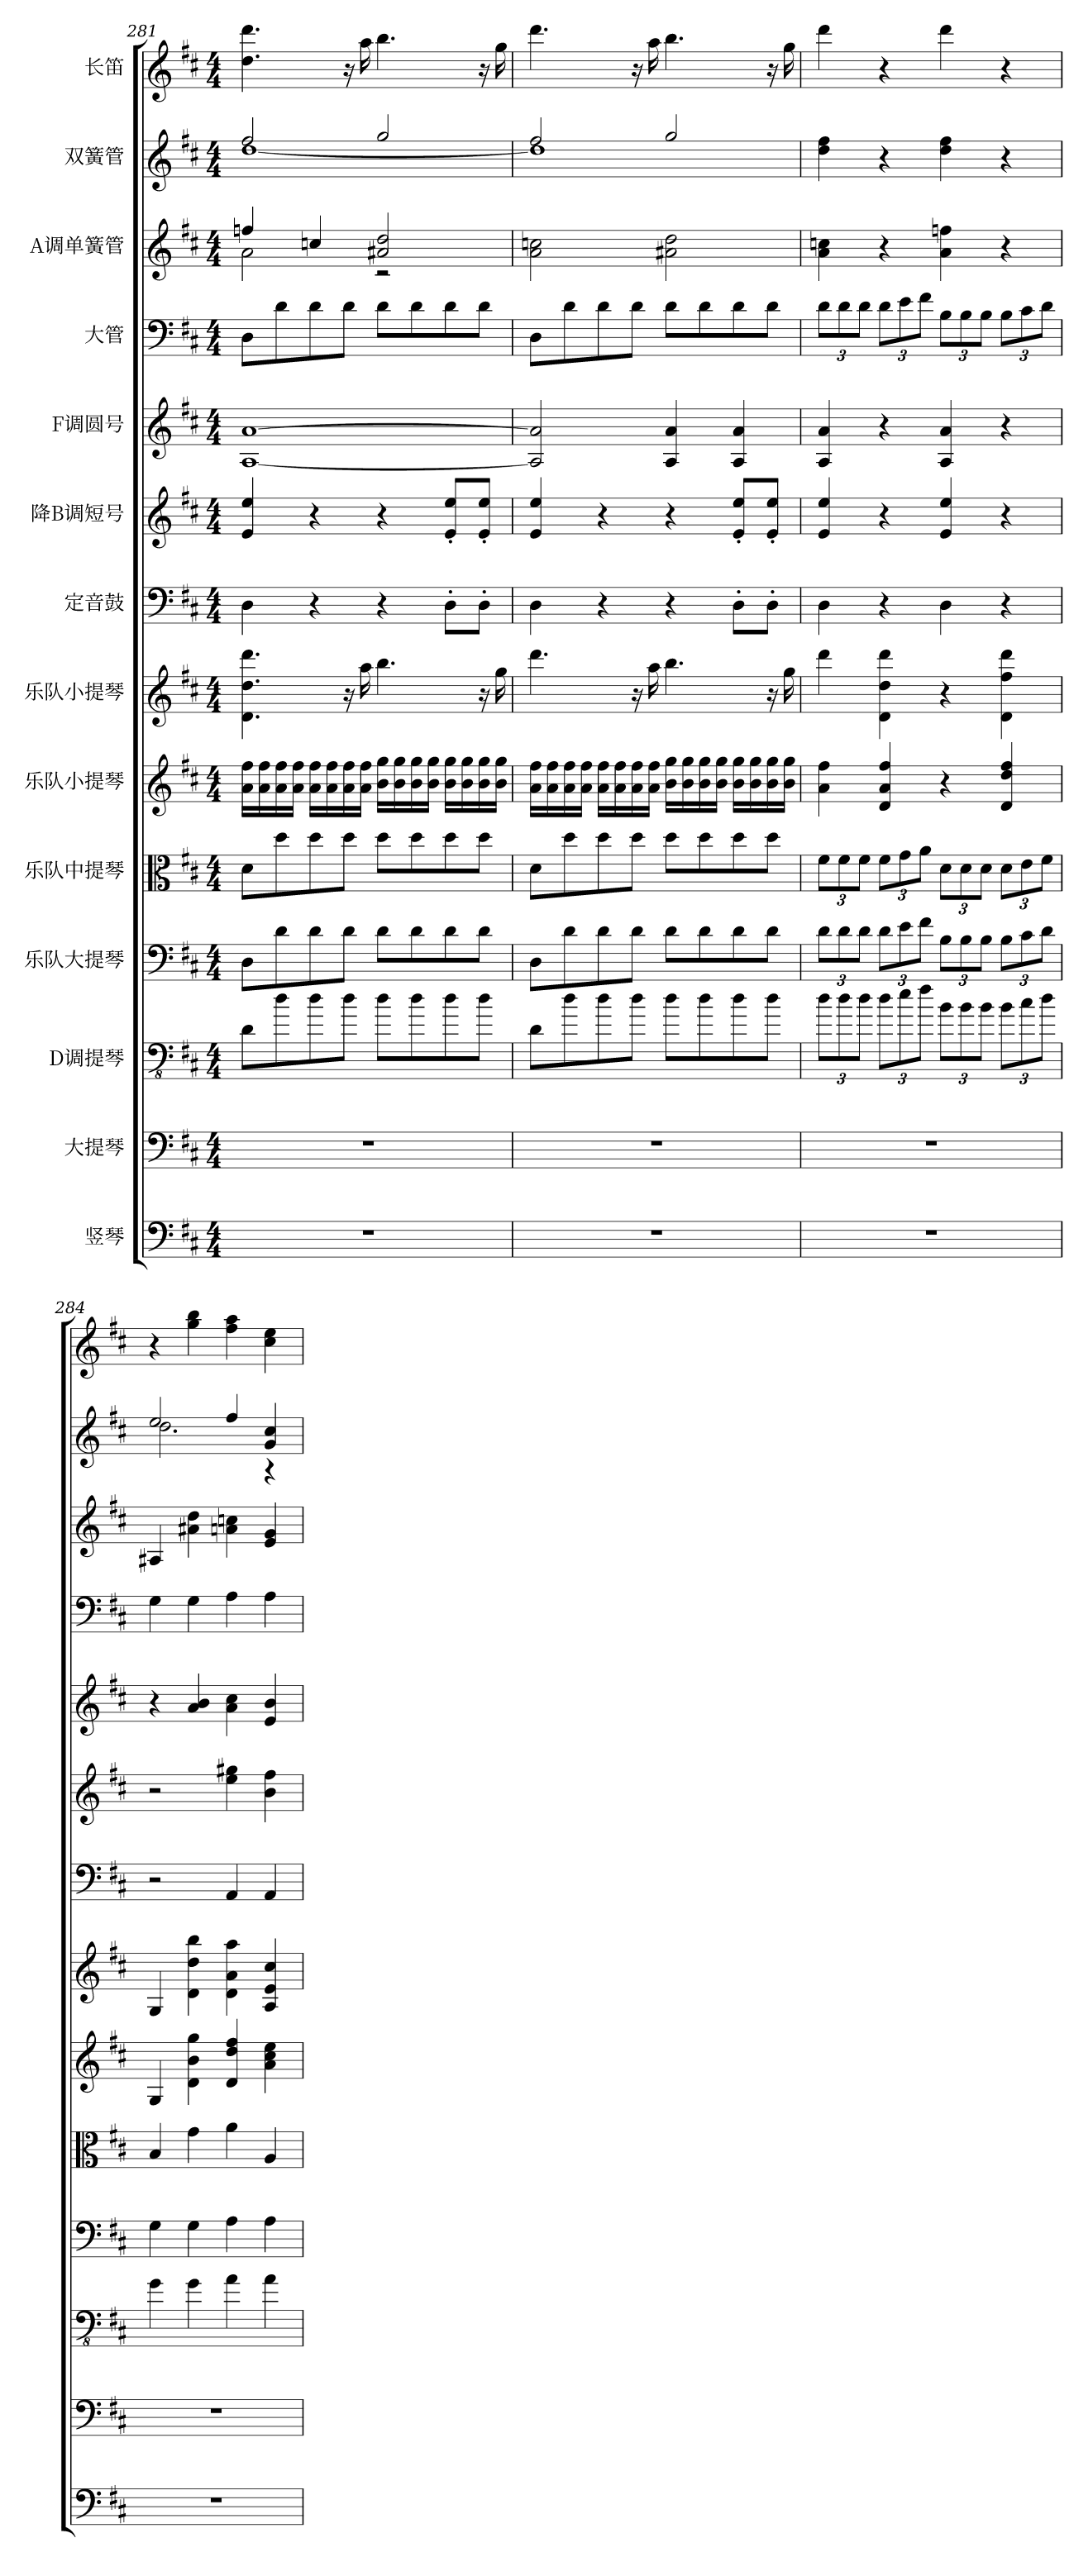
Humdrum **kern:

**kern	**kern	**kern	**kern	**kern	**kern	**kern	**kern	**kern	**kern	**kern	**kern	**kern	**kern
*part14	*part13	*part12	*part11	*part10	*part9	*part8	*part7	*part6	*part5	*part4	*part3	*part2	*part1
*staff14	*staff13	*staff12	*staff11	*staff10	*staff9	*staff8	*staff7	*staff6	*staff5	*staff4	*staff3	*staff2	*staff1
*I"竖琴	*I"大提琴	*I"D调提琴	*I"乐队大提琴	*I"乐队中提琴	*I"乐队小提琴	*I"乐队小提琴	*I"定音鼓	*I"降B调短号	*I"F调圆号	*I"大管	*I"A调单簧管	*I"双簧管	*I"长笛
!!LO:PB:g=z
*clefF4	*clefF4	*clefFv4	*clefF4	*clefC3	*clefG2	*clefG2	*clefF4	*clefG2	*clefG2	*clefF4	*clefG2	*clefG2	*clefG2
*	*	*ITrd7c12	*	*	*	*	*	*ITrd1c2	*ITrd4c7	*	*ITrd2c3	*	*
*k[f#c#]	*k[f#c#]	*k[f#c#]	*k[f#c#]	*k[f#c#]	*k[f#c#]	*k[f#c#]	*k[f#c#]	*k[]	*k[f#]	*k[f#c#]	*k[f#c#g#d#a#]	*k[f#c#]	*k[f#c#]
*M4/4	*M4/4	*M4/4	*M4/4	*M4/4	*M4/4	*M4/4	*M4/4	*M4/4	*M4/4	*M4/4	*M4/4	*M4/4	*M4/4
=281	=281	=281	=281	=281	=281	=281	=281	=281	=281	=281	=281	=281	=281
*	*	*	*	*	*	*	*	*	*	*	*^	*^	*
1r	1r	8DD\L	8D\L	8d\L	16a\ 16ff#\LL	4.d\ 4.dd\ 4.ddd\	4D\	4d/ 4dd/	[1D [1d	8D\L	4ddn/	2f#\	2ff#/	[1dd	4.dd\ 4.ddd\
.	.	.	.	.	16a\ 16ff#\	.	.	.	.	.	.	.	.	.	.
.	.	8D\	8d\	8dd\	16a\ 16ff#\	.	.	.	.	8d\	.	.	.	.	.
.	.	.	.	.	16a\ 16ff#\JJ	.	.	.	.	.	.	.	.	.	.
.	.	8D\	8d\	8dd\	16a\ 16ff#\LL	.	4r	4r	.	8d\	4an/	.	.	.	.
.	.	.	.	.	16a\ 16ff#\	.	.	.	.	.	.	.	.	.	.
.	.	8D\J	8d\J	8dd\J	16a\ 16ff#\	16r	.	.	.	8d\J	.	.	.	.	16r
.	.	.	.	.	16a\ 16ff#\JJ	16aa\	.	.	.	.	.	.	.	.	16aa\
.	.	8D\L	8d\L	8dd\L	16b\ 16gg\LL	4.bb\	4r	4r	.	8d\L	2f##X/ 2b/	2r	2gg/	.	4.bb\
.	.	.	.	.	16b\ 16gg\	.	.	.	.	.	.	.	.	.	.
.	.	8D\	8d\	8dd\	16b\ 16gg\	.	.	.	.	8d\	.	.	.	.	.
.	.	.	.	.	16b\ 16gg\JJ	.	.	.	.	.	.	.	.	.	.
.	.	8D\	8d\	8dd\	16b\ 16gg\LL	.	8D'\L	8d/' 8dd/'L	.	8d\	.	.	.	.	.
.	.	.	.	.	16b\ 16gg\	.	.	.	.	.	.	.	.	.	.
.	.	8D\J	8d\J	8dd\J	16b\ 16gg\	16r	8D'\J	8d/' 8dd/'J	.	8d\J	.	.	.	.	16r
.	.	.	.	.	16b\ 16gg\JJ	16gg\	.	.	.	.	.	.	.	.	16gg\
*	*	*	*	*	*	*	*	*	*	*	*v	*v	*	*	*
=282	=282	=282	=282	=282	=282	=282	=282	=282	=282	=282	=282	=282	=282	=282
1r	1r	8DD\L	8D\L	8d\L	16a\ 16ff#\LL	4.ddd\	4D\	4d/ 4dd/	2D/] 2d/]	8D\L	2f#\ 2an\	2ff#/	1dd]	4.ddd\
.	.	.	.	.	16a\ 16ff#\	.	.	.	.	.	.	.	.	.
.	.	8D\	8d\	8dd\	16a\ 16ff#\	.	.	.	.	8d\	.	.	.	.
.	.	.	.	.	16a\ 16ff#\JJ	.	.	.	.	.	.	.	.	.
.	.	8D\	8d\	8dd\	16a\ 16ff#\LL	.	4r	4r	.	8d\	.	.	.	.
.	.	.	.	.	16a\ 16ff#\	.	.	.	.	.	.	.	.	.
.	.	8D\J	8d\J	8dd\J	16a\ 16ff#\	16r	.	.	.	8d\J	.	.	.	16r
.	.	.	.	.	16a\ 16ff#\JJ	16aa\	.	.	.	.	.	.	.	16aa\
.	.	8D\L	8d\L	8dd\L	16b\ 16gg\LL	4.bb\	4r	4r	4D/ 4d/	8d\L	2f##X\ 2b\	2gg/	.	4.bb\
.	.	.	.	.	16b\ 16gg\	.	.	.	.	.	.	.	.	.
.	.	8D\	8d\	8dd\	16b\ 16gg\	.	.	.	.	8d\	.	.	.	.
.	.	.	.	.	16b\ 16gg\JJ	.	.	.	.	.	.	.	.	.
.	.	8D\	8d\	8dd\	16b\ 16gg\LL	.	8D'\L	8d/' 8dd/'L	4D/ 4d/	8d\	.	.	.	.
.	.	.	.	.	16b\ 16gg\	.	.	.	.	.	.	.	.	.
.	.	8D\J	8d\J	8dd\J	16b\ 16gg\	16r	8D'\J	8d/' 8dd/'J	.	8d\J	.	.	.	16r
.	.	.	.	.	16b\ 16gg\JJ	16gg\	.	.	.	.	.	.	.	16gg\
*	*	*	*	*	*	*	*	*	*	*	*	*v	*v	*
!!LO:PB:g=z
=283	=283	=283	=283	=283	=283	=283	=283	=283	=283	=283	=283	=283	=283
*	*	*Xbrackettup	*Xbrackettup	*Xbrackettup	*	*	*	*	*	*Xbrackettup	*	*	*
1r	1r	12D\L	12d\L	12f#\L	4a\ 4ff#\	4ddd\	4D\	4d/ 4dd/	4D/ 4d/	12d\L	4f#\ 4an\	4dd\ 4ff#\	4ddd\
.	.	12D\	12d\	12f#\	.	.	.	.	.	12d\	.	.	.
.	.	12D\J	12d\J	12f#\J	.	.	.	.	.	12d\J	.	.	.
.	.	12D\L	12d\L	12f#\L	4d/ 4a/ 4ff#/	4d\ 4dd\ 4ddd\	4r	4r	4r	12d\L	4r	4r	4r
.	.	12E\	12e\	12g\	.	.	.	.	.	12e\	.	.	.
.	.	12F#\J	12f#\J	12a\J	.	.	.	.	.	12f#\J	.	.	.
.	.	12BB\L	12B\L	12d\L	4r	4r	4D\	4d/ 4dd/	4D/ 4d/	12B\L	4f#\ 4ddn\	4dd\ 4ff#\	4ddd\
.	.	12BB\	12B\	12d\	.	.	.	.	.	12B\	.	.	.
.	.	12BB\J	12B\J	12d\J	.	.	.	.	.	12B\J	.	.	.
.	.	12BB\L	12B\L	12d\L	4d/ 4dd/ 4ff#/	4d\ 4ff#\ 4ddd\	4r	4r	4r	12B\L	4r	4r	4r
.	.	12C#\	12c#\	12e\	.	.	.	.	.	12c#\	.	.	.
.	.	12D\J	12d\J	12f#\J	.	.	.	.	.	12d\J	.	.	.
=284	=284	=284	=284	=284	=284	=284	=284	=284	=284	=284	=284	=284	=284
*	*	*	*	*	*	*	*	*	*	*	*	*^	*
1r	1r	4GG\	4G\	4B/	4G/	4G/	2r	2r	4r	4G\	4F##X/	2ee/	2.dd\	4r
.	.	4GG\	4G\	4g\	4d\ 4b\ 4gg\	4d\ 4dd\ 4bb\	.	.	4d/ 4e/	4G\	4f##X\ 4b\	.	.	4gg\ 4bb\
.	.	4AA\	4A\	4a\	4d/ 4dd/ 4ff#/	4d\ 4a\ 4aa\	4AA/	4dd\ 4ff#X\	4d\ 4f#\	4A\	4f#X\ 4an\	4ff#/	.	4ff#\ 4aa\
.	.	4AA\	4A\	4A/	4a\ 4cc#\ 4ee\	4A/ 4e/ 4cc#/	4AA/	4a\ 4ee\	4A/ 4e/	4A\	4c#/ 4e/	4g/ 4cc#/	4r	4cc#\ 4ee\
*	*	*	*	*	*	*	*	*	*	*	*	*v	*v	*
=	=	=	=	=	=	=	=	=	=	=	=	=	=
*-	*-	*-	*-	*-	*-	*-	*-	*-	*-	*-	*-	*-	*-
